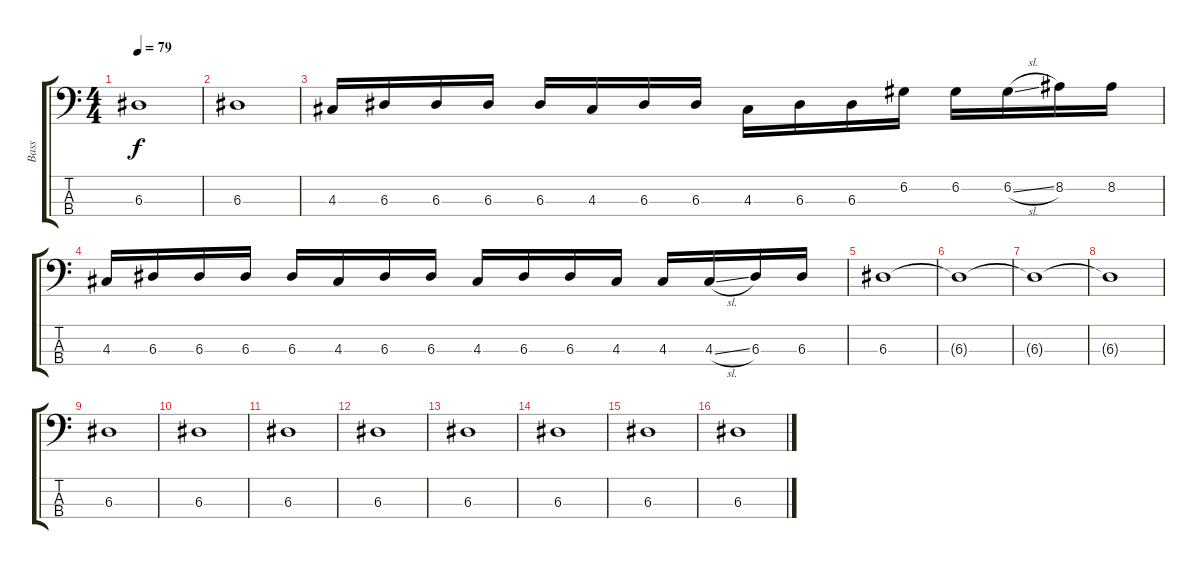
\track ("Bass" "Bass") {instrument electricbassfinger}
\staff {score tabs}
\tuning (G2 D2 A1 E1) {hide}
\ts (4 4)
\tempo 79
\clef f4
\ks c
6.3.1{dy f} |
6.3.1 |
4.3.16{instrument distortionguitar} 6.3.16 6.3.16 6.3.16 6.3.16 4.3.16 6.3.16 6.3.16 4.3.16 6.3.16 6.3.16 6.2.16 6.2.16 6.2{sl}.16 8.2.16 8.2.16 |
4.3.16 6.3.16 6.3.16 6.3.16 6.3.16 4.3.16 6.3.16 6.3.16 4.3.16 6.3.16 6.3.16 4.3.16 4.3.16 4.3{sl}.16 6.3.16 6.3.16 |
6.3.1 |
6.3{t}.1 |
6.3{t}.1 |
6.3{t}.1 |
6.3.1{instrument electricbassfinger} |
6.3.1 |
6.3.1 |
6.3.1 |
6.3.1 |
6.3.1 |
6.3.1 |
6.3.1
